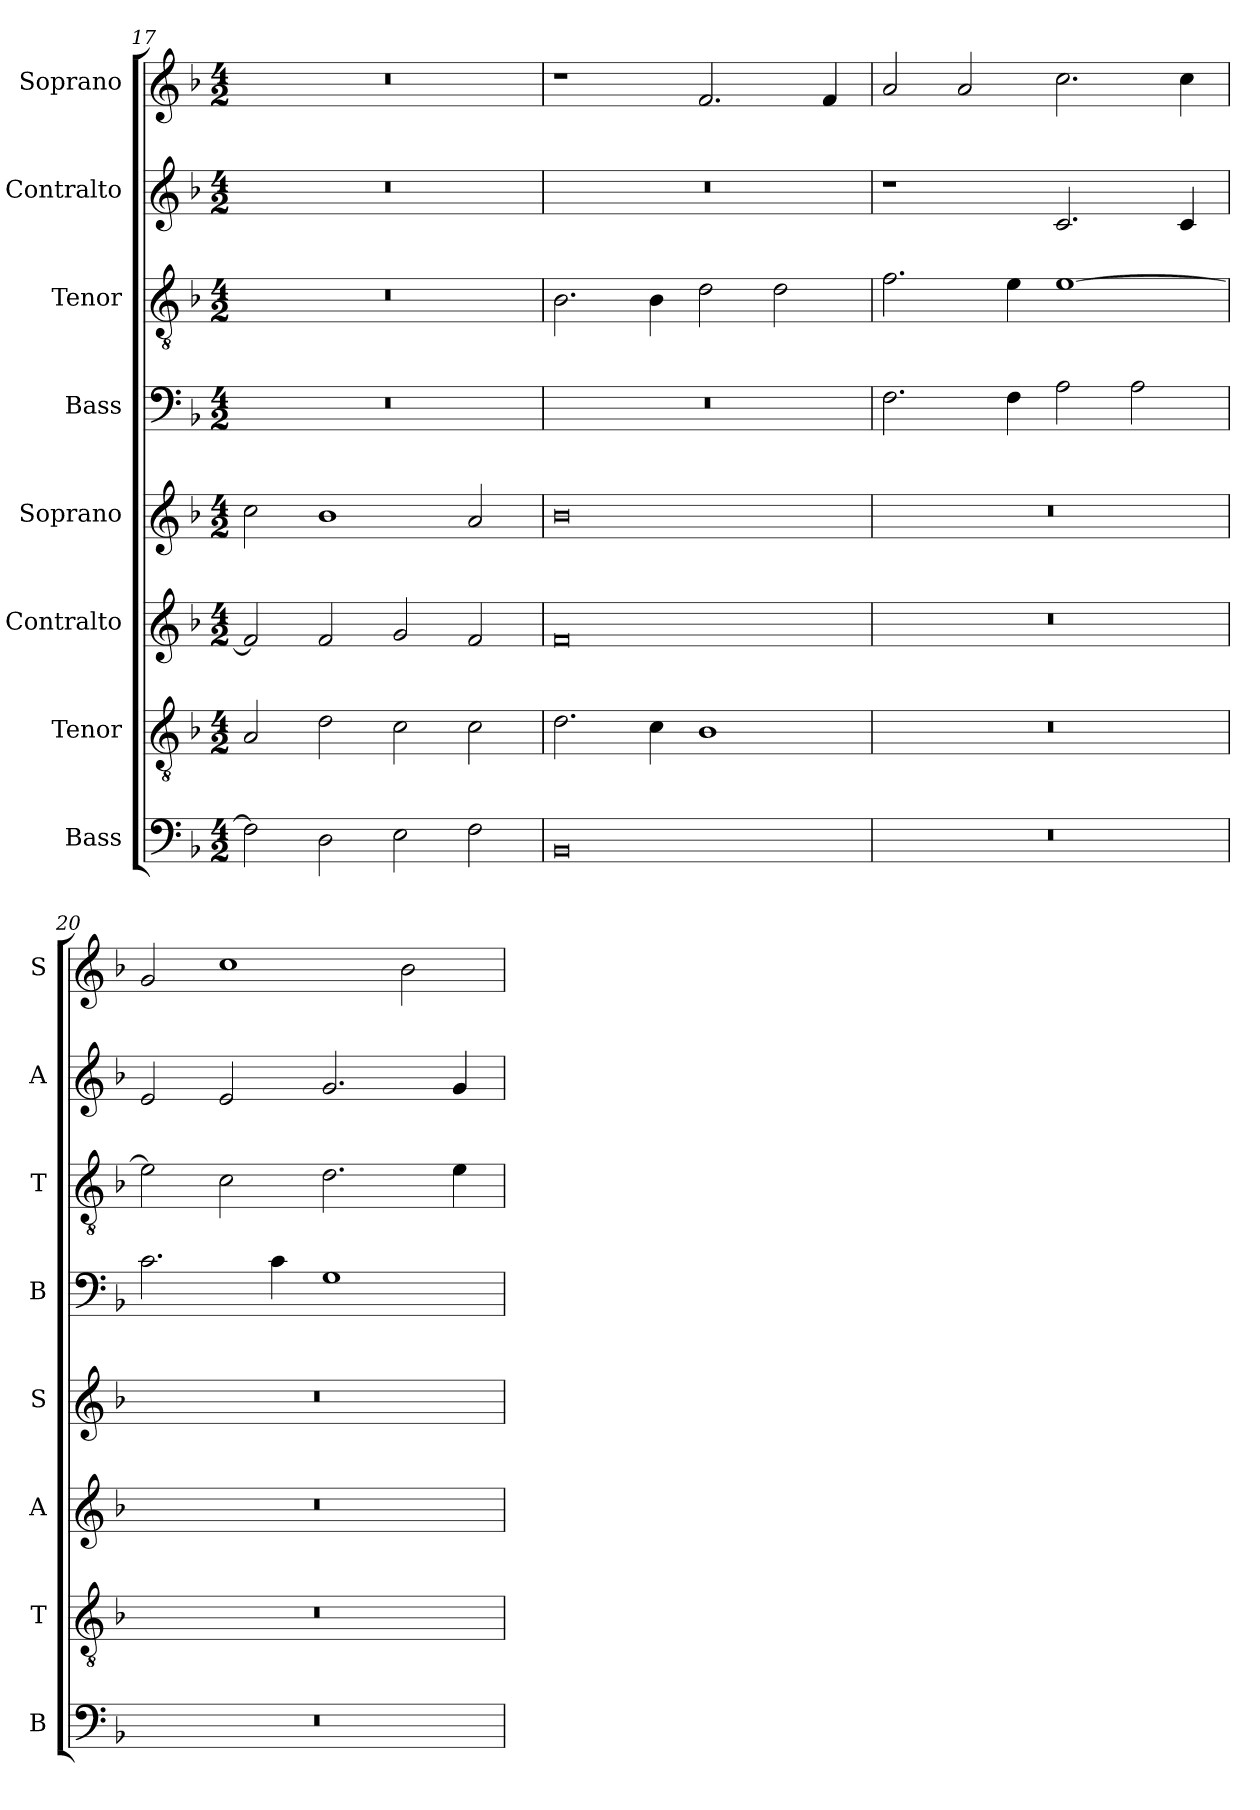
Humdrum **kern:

**kern	**kern	**kern	**kern	**kern	**kern	**kern	**kern
*part8	*part7	*part6	*part5	*part4	*part3	*part2	*part1
*staff8	*staff7	*staff6	*staff5	*staff4	*staff3	*staff2	*staff1
*I"Bass	*I"Tenor	*I"Contralto	*I"Soprano	*I"Bass	*I"Tenor	*I"Contralto	*I"Soprano
*I'B	*I'T	*I'A	*I'S	*I'B	*I'T	*I'A	*I'S
*clefF4	*clefGv2	*clefG2	*clefG2	*clefF4	*clefGv2	*clefG2	*clefG2
*k[b-]	*k[b-]	*k[b-]	*k[b-]	*k[b-]	*k[b-]	*k[b-]	*k[b-]
*G:dor	*G:dor	*G:dor	*G:dor	*G:dor	*G:dor	*G:dor	*G:dor
*M4/2	*M4/2	*M4/2	*M4/2	*M4/2	*M4/2	*M4/2	*M4/2
=17	=17	=17	=17	=17	=17	=17	=17
2F]	2A	2f]	2cc	0r	0r	0r	0r
2D	2d	2f	1b-	.	.	.	.
2E	2c	2g	.	.	.	.	.
2F	2c	2f	2a	.	.	.	.
=18	=18	=18	=18	=18	=18	=18	=18
0BB-	2.d	0f	0b-	0r	2.B-	0r	1r
.	4c	.	.	.	4B-	.	.
.	1B-	.	.	.	2d	.	2.f
.	.	.	.	.	2d	.	.
.	.	.	.	.	.	.	4f
=19	=19	=19	=19	=19	=19	=19	=19
0r	0r	0r	0r	2.F	2.f	1r	2a
.	.	.	.	.	.	.	2a
.	.	.	.	4F	4e	.	.
.	.	.	.	2A	[1e	2.c	2.cc
.	.	.	.	2A	.	.	.
.	.	.	.	.	.	4c	4cc
=20	=20	=20	=20	=20	=20	=20	=20
0r	0r	0r	0r	2.c	2e]	2e	2g
.	.	.	.	.	2c	2e	1cc
.	.	.	.	4c	.	.	.
.	.	.	.	1G	2.d	2.g	.
.	.	.	.	.	.	.	2b-
.	.	.	.	.	4e	4g	.
=	=	=	=	=	=	=	=
*-	*-	*-	*-	*-	*-	*-	*-
